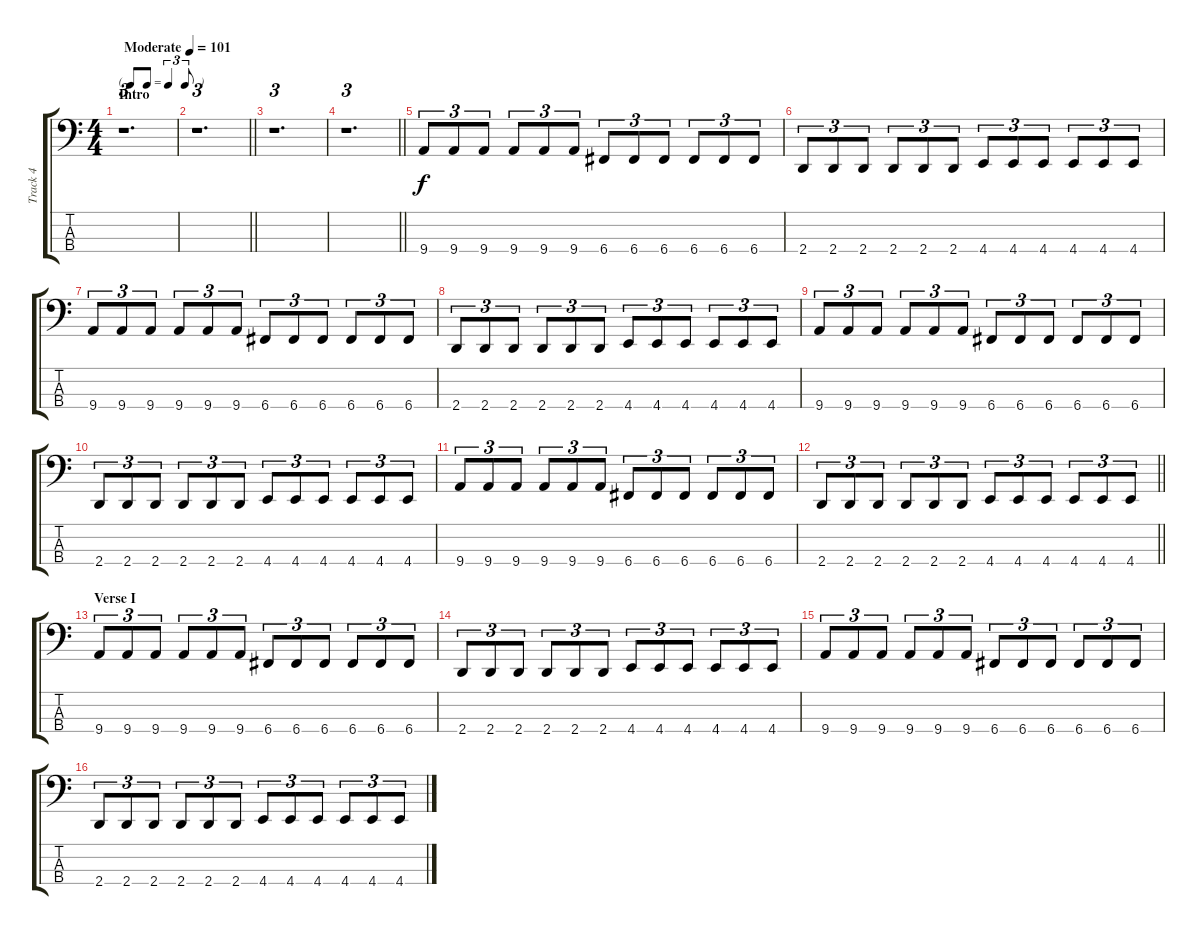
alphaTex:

\track ("Track 4" "Track 4") {instrument electricbassfinger}
\staff {score tabs}
\tuning (F2 C2 G1 C1) {hide}
\ts (4 4)
\tf triplet8th
\section ("" "Intro")
\tempo (101 "Moderate")
\clef f4
\ks c
r.1{d tu (3 2) dy f instrument electricbassfinger} |
\barLineRight lightlight
r.1{d tu (3 2)} |
r.1{d tu (3 2)} |
\barLineRight lightlight
r.1{d tu (3 2)} |
9.4.8{tu (3 2)} 9.4.8{tu (3 2)} 9.4.8{tu (3 2)} 9.4.8{tu (3 2)} 9.4.8{tu (3 2)} 9.4.8{tu (3 2)} 6.4.8{tu (3 2)} 6.4.8{tu (3 2)} 6.4.8{tu (3 2)} 6.4.8{tu (3 2)} 6.4.8{tu (3 2)} 6.4.8{tu (3 2)} |
2.4.8{tu (3 2)} 2.4.8{tu (3 2)} 2.4.8{tu (3 2)} 2.4.8{tu (3 2)} 2.4.8{tu (3 2)} 2.4.8{tu (3 2)} 4.4.8{tu (3 2)} 4.4.8{tu (3 2)} 4.4.8{tu (3 2)} 4.4.8{tu (3 2)} 4.4.8{tu (3 2)} 4.4.8{tu (3 2)} |
9.4.8{tu (3 2)} 9.4.8{tu (3 2)} 9.4.8{tu (3 2)} 9.4.8{tu (3 2)} 9.4.8{tu (3 2)} 9.4.8{tu (3 2)} 6.4.8{tu (3 2)} 6.4.8{tu (3 2)} 6.4.8{tu (3 2)} 6.4.8{tu (3 2)} 6.4.8{tu (3 2)} 6.4.8{tu (3 2)} |
2.4.8{tu (3 2)} 2.4.8{tu (3 2)} 2.4.8{tu (3 2)} 2.4.8{tu (3 2)} 2.4.8{tu (3 2)} 2.4.8{tu (3 2)} 4.4.8{tu (3 2)} 4.4.8{tu (3 2)} 4.4.8{tu (3 2)} 4.4.8{tu (3 2)} 4.4.8{tu (3 2)} 4.4.8{tu (3 2)} |
9.4.8{tu (3 2)} 9.4.8{tu (3 2)} 9.4.8{tu (3 2)} 9.4.8{tu (3 2)} 9.4.8{tu (3 2)} 9.4.8{tu (3 2)} 6.4.8{tu (3 2)} 6.4.8{tu (3 2)} 6.4.8{tu (3 2)} 6.4.8{tu (3 2)} 6.4.8{tu (3 2)} 6.4.8{tu (3 2)} |
2.4.8{tu (3 2)} 2.4.8{tu (3 2)} 2.4.8{tu (3 2)} 2.4.8{tu (3 2)} 2.4.8{tu (3 2)} 2.4.8{tu (3 2)} 4.4.8{tu (3 2)} 4.4.8{tu (3 2)} 4.4.8{tu (3 2)} 4.4.8{tu (3 2)} 4.4.8{tu (3 2)} 4.4.8{tu (3 2)} |
9.4.8{tu (3 2)} 9.4.8{tu (3 2)} 9.4.8{tu (3 2)} 9.4.8{tu (3 2)} 9.4.8{tu (3 2)} 9.4.8{tu (3 2)} 6.4.8{tu (3 2)} 6.4.8{tu (3 2)} 6.4.8{tu (3 2)} 6.4.8{tu (3 2)} 6.4.8{tu (3 2)} 6.4.8{tu (3 2)} |
\barLineRight lightlight
2.4.8{tu (3 2)} 2.4.8{tu (3 2)} 2.4.8{tu (3 2)} 2.4.8{tu (3 2)} 2.4.8{tu (3 2)} 2.4.8{tu (3 2)} 4.4.8{tu (3 2)} 4.4.8{tu (3 2)} 4.4.8{tu (3 2)} 4.4.8{tu (3 2)} 4.4.8{tu (3 2)} 4.4.8{tu (3 2)} |
\section ("" "Verse I")
9.4.8{tu (3 2)} 9.4.8{tu (3 2)} 9.4.8{tu (3 2)} 9.4.8{tu (3 2)} 9.4.8{tu (3 2)} 9.4.8{tu (3 2)} 6.4.8{tu (3 2)} 6.4.8{tu (3 2)} 6.4.8{tu (3 2)} 6.4.8{tu (3 2)} 6.4.8{tu (3 2)} 6.4.8{tu (3 2)} |
2.4.8{tu (3 2)} 2.4.8{tu (3 2)} 2.4.8{tu (3 2)} 2.4.8{tu (3 2)} 2.4.8{tu (3 2)} 2.4.8{tu (3 2)} 4.4.8{tu (3 2)} 4.4.8{tu (3 2)} 4.4.8{tu (3 2)} 4.4.8{tu (3 2)} 4.4.8{tu (3 2)} 4.4.8{tu (3 2)} |
9.4.8{tu (3 2)} 9.4.8{tu (3 2)} 9.4.8{tu (3 2)} 9.4.8{tu (3 2)} 9.4.8{tu (3 2)} 9.4.8{tu (3 2)} 6.4.8{tu (3 2)} 6.4.8{tu (3 2)} 6.4.8{tu (3 2)} 6.4.8{tu (3 2)} 6.4.8{tu (3 2)} 6.4.8{tu (3 2)} |
2.4.8{tu (3 2)} 2.4.8{tu (3 2)} 2.4.8{tu (3 2)} 2.4.8{tu (3 2)} 2.4.8{tu (3 2)} 2.4.8{tu (3 2)} 4.4.8{tu (3 2)} 4.4.8{tu (3 2)} 4.4.8{tu (3 2)} 4.4.8{tu (3 2)} 4.4.8{tu (3 2)} 4.4.8{tu (3 2)}
